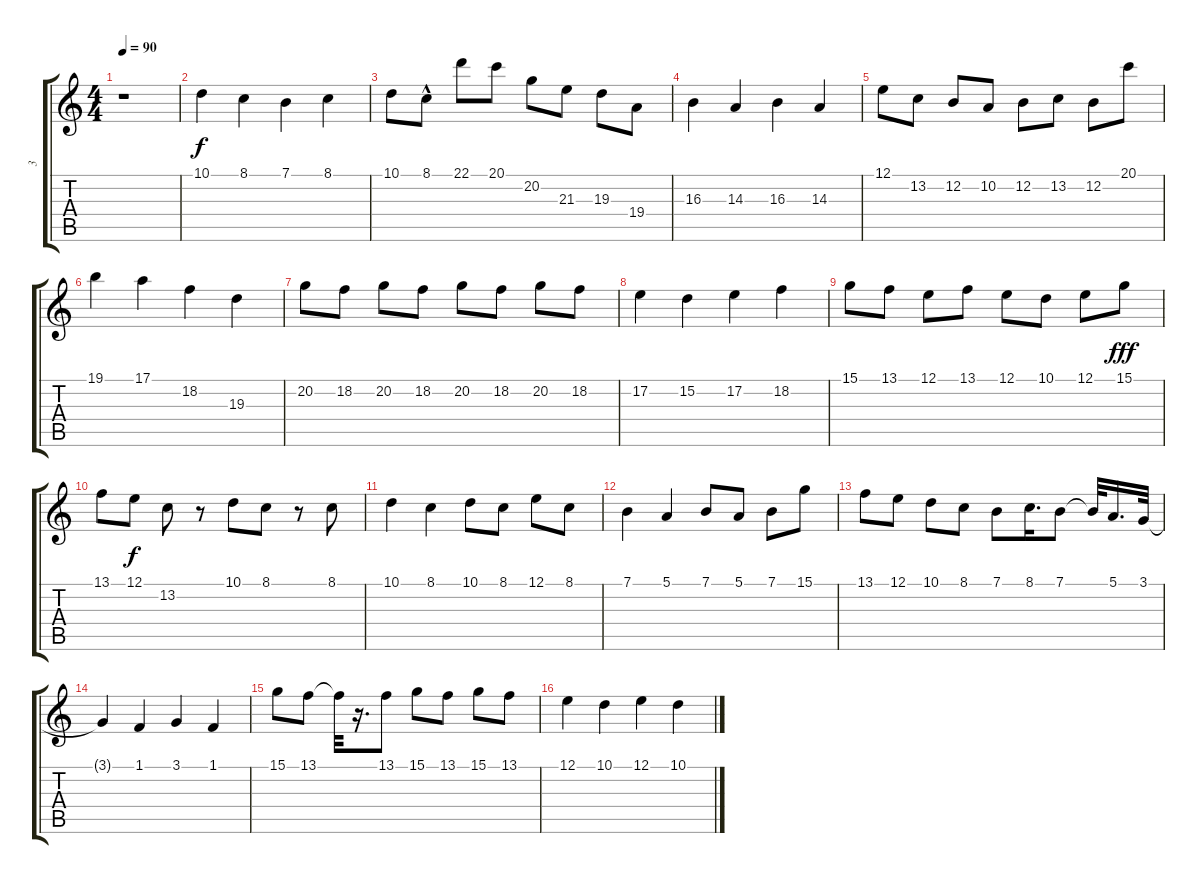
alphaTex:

\track ("3" "3") {instrument synthstrings1}
\staff {score tabs}
\tuning (E4 B3 G3 D3 A2 E2) {hide}
\ts (4 4)
\tempo 90
\clef g2
\ks c
r.1{dy f instrument synthstrings1} |
10.1.4 8.1.4 7.1.4 8.1.4 |
10.1.8 8.1{hac}.8 22.1.8 20.1.8 20.2.8 21.3.8 19.3.8 19.4.8 |
16.3.4 14.3.4 16.3.4 14.3.4 |
12.1.8 13.2.8 12.2.8 10.2.8 12.2.8 13.2.8 12.2.8 20.1.8 |
19.1.4 17.1.4 18.2.4 19.3.4 |
20.2.8 18.2.8 20.2.8 18.2.8 20.2.8 18.2.8 20.2.8 18.2.8 |
17.2.4 15.2.4 17.2.4 18.2.4 |
15.1.8 13.1.8 12.1.8 13.1.8 12.1.8 10.1.8 12.1.8 15.1.8{dy fff} |
13.1.8 12.1.8{dy f} 13.2.8 r.8 10.1.8 8.1.8 r.8 8.1.8 |
10.1.4 8.1.4 10.1.8 8.1.8 12.1.8 8.1.8 |
7.1.4 5.1.4 7.1.8 5.1.8 7.1.8 15.1.8 |
13.1.8 12.1.8 10.1.8 8.1.8 7.1.8 8.1.16{d} 7.1.8 7.1{t}.32 5.1.16{d} 3.1.32 |
3.1{t}.4 1.1.4 3.1.4 1.1.4 |
15.1.8 13.1.8 13.1{t}.32 r.16{d} 13.1.8 15.1.8 13.1.8 15.1.8 13.1.8 |
12.1.4 10.1.4 12.1.4 10.1.4
